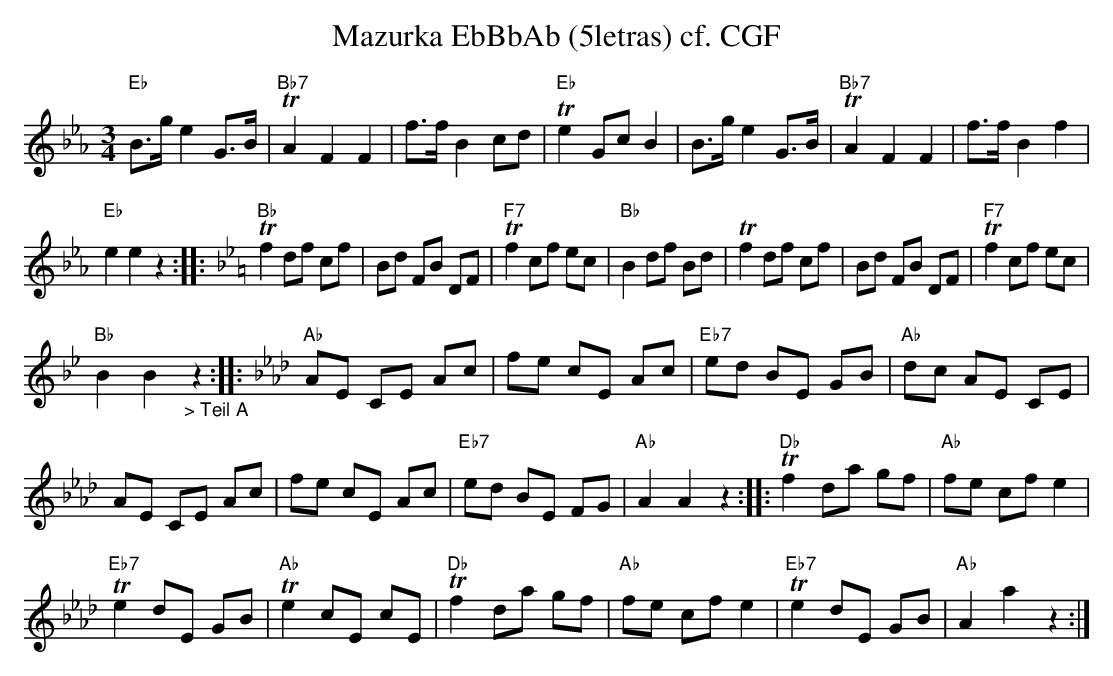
X:1
T:Mazurka EbBbAb (5letras) cf. CGF
M:3/4
L:1/8
K:Ebmaj%%MIDI gchordon
"Eb"B>ge2G>B | "Bb7"TA2F2F2 | f>fB2cd | "Eb"Te2GcB2 | B>ge2G>B | "Bb7"TA2F2F2 | f>fB2f2 |
"Eb"e2e2z2 :: [K:Bbmaj] "Bb"Tf2df cf | Bd FB DF | "F7"Tf2cf ec | "Bb"B2df Bd | Tf2df cf | Bd FB DF | "F7"Tf2cf ec |
"Bb"B2B2"_> Teil A"z2 :: [K:Abmaj] "Ab"AE CE Ac | fe cE Ac | "Eb7"ed BE GB | "Ab"dc AE CE |
AE CE Ac | fe cE Ac | "Eb7"ed BE FG | "Ab"A2A2z2 :: "Db"Tf2da gf | "Ab"fe cfe2 |
"Eb7"Te2dE GB | "Ab"Te2cE cE | "Db"Tf2da gf | "Ab"fe cfe2 | "Eb7"Te2 dE GB | "Ab"A2a2z2 :|
